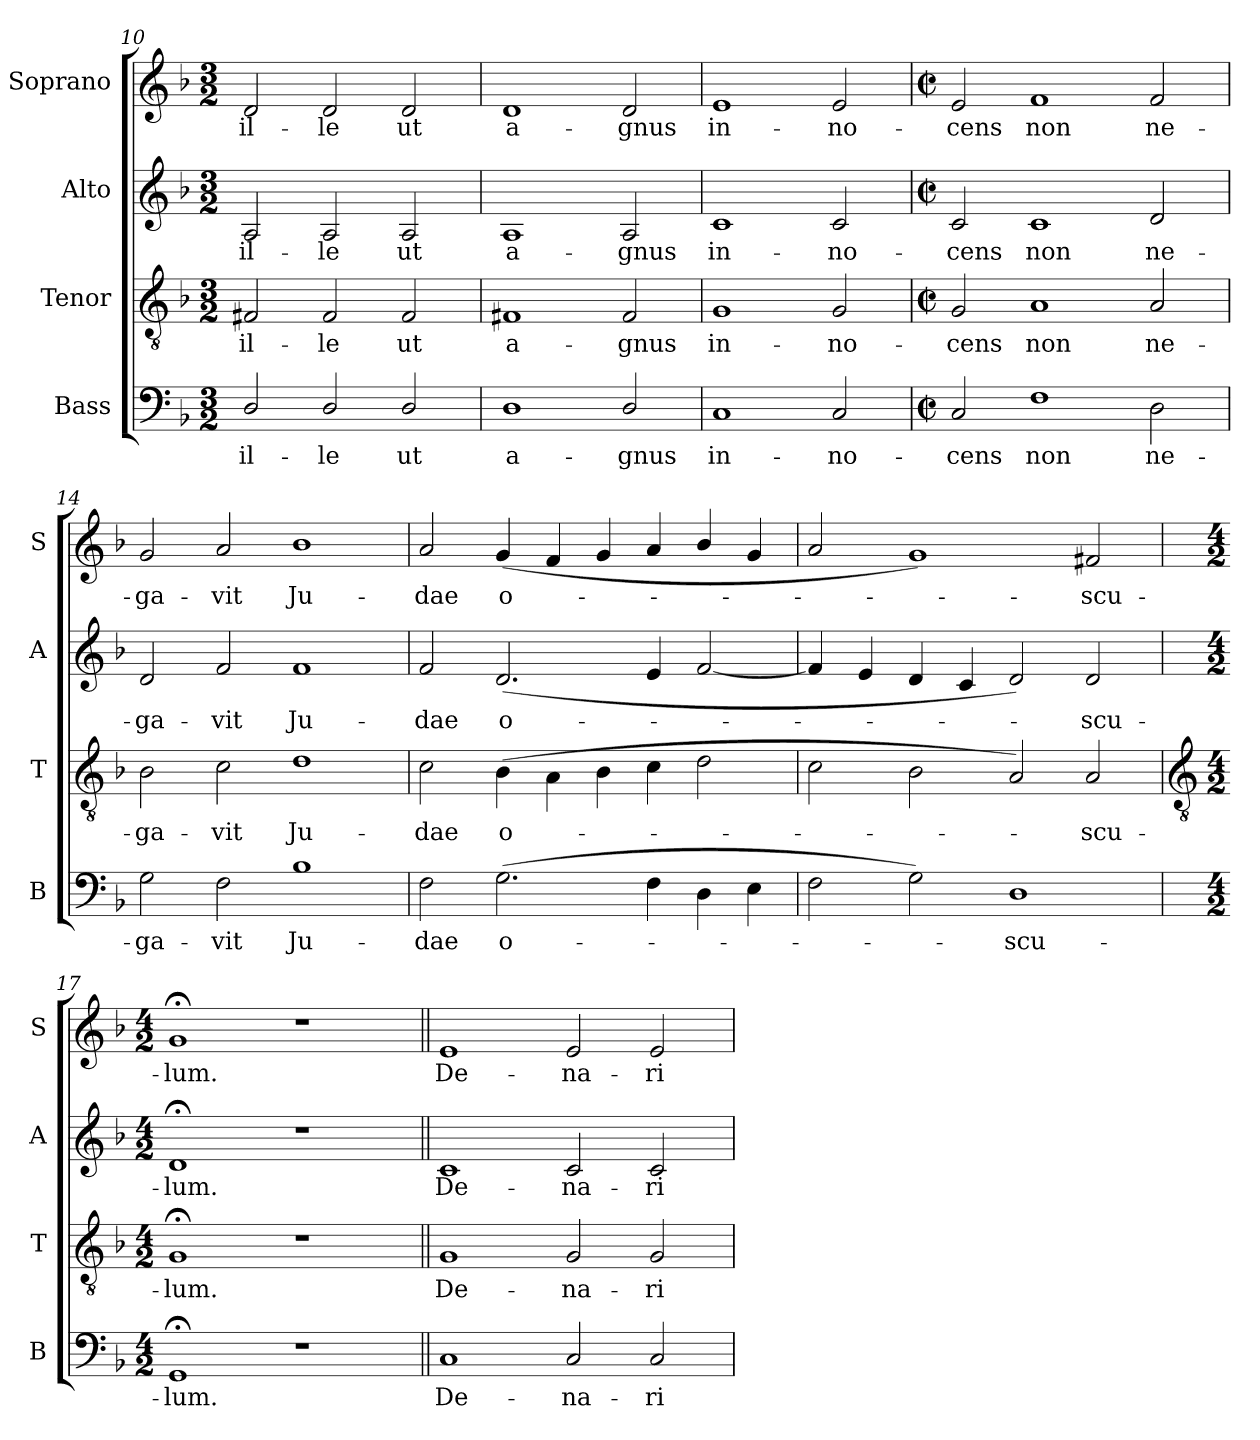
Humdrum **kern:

**kern	**text	**kern	**text	**kern	**text	**kern	**text
*part4	*part4	*part3	*part3	*part2	*part2	*part1	*part1
*staff4	*staff4	*staff3	*staff3	*staff2	*staff2	*staff1	*staff1
*I"Bass	*	*I"Tenor	*	*I"Alto	*	*I"Soprano	*
*I'B	*	*I'T	*	*I'A	*	*I'S	*
*clefF4	*	*clefGv2	*	*clefG2	*	*clefG2	*
*k[b-]	*	*k[b-]	*	*k[b-]	*	*k[b-]	*
*F:	*	*F:	*	*F:	*	*F:	*
*M3/2	*	*M3/2	*	*M3/2	*	*M3/2	*
=10	=10	=10	=10	=10	=10	=10	=10
!	!LO:LY:b	!	!LO:LY:b	!	!LO:LY:b	!	!LO:LY:b
2D/	il-	2F#X	il-	2A	il-	2d	il-
!	!LO:LY:b	!	!LO:LY:b	!	!LO:LY:b	!	!LO:LY:b
2D/	-le	2F#	-le	2A	-le	2d	-le
!	!LO:LY:b	!	!LO:LY:b	!	!LO:LY:b	!	!LO:LY:b
2D/	ut	2F#	ut	2A	ut	2d	ut
=11	=11	=11	=11	=11	=11	=11	=11
!	!LO:LY:b	!	!LO:LY:b	!	!LO:LY:b	!	!LO:LY:b
1D	a-	1F#X	a-	1A	a-	1d	a-
!	!LO:LY:b	!	!LO:LY:b	!	!LO:LY:b	!	!LO:LY:b
2D/	-gnus	2F#	-gnus	2A	-gnus	2d	-gnus
=12	=12	=12	=12	=12	=12	=12	=12
!	!LO:LY:b	!	!LO:LY:b	!	!LO:LY:b	!	!LO:LY:b
1C	in-	1G	in-	1c	in-	1e	in-
!	!LO:LY:b	!	!LO:LY:b	!	!LO:LY:b	!	!LO:LY:b
2C	-no-	2G	-no-	2c	-no-	2e	-no-
=13	=13	=13	=13	=13	=13	=13	=13
*M4/2	*	*M4/2	*	*M4/2	*	*M4/2	*
*met(c|)	*	*met(c|)	*	*met(c|)	*	*met(c|)	*
!	!LO:LY:b	!	!LO:LY:b	!	!LO:LY:b	!	!LO:LY:b
2C	-cens	2G	-cens	2c	-cens	2e	-cens
!	!LO:LY:b	!	!LO:LY:b	!	!LO:LY:b	!	!LO:LY:b
1F	non	1A	non	1c	non	1f	non
!	!LO:LY:b	!	!LO:LY:b	!	!LO:LY:b	!	!LO:LY:b
2D	ne-	2A	ne-	2d	ne-	2f	ne-
=14	=14	=14	=14	=14	=14	=14	=14
!	!LO:LY:b	!	!LO:LY:b	!	!LO:LY:b	!	!LO:LY:b
2G	-ga-	2B-	-ga-	2d	-ga-	2g	-ga-
!	!LO:LY:b	!	!LO:LY:b	!	!LO:LY:b	!	!LO:LY:b
2F	-vit	2c	-vit	2f	-vit	2a	-vit
!	!LO:LY:b	!	!LO:LY:b	!	!LO:LY:b	!	!LO:LY:b
1B-	Ju-	1d	Ju-	1f	Ju-	1b-	Ju-
=15	=15	=15	=15	=15	=15	=15	=15
!	!LO:LY:b	!	!LO:LY:b	!	!LO:LY:b	!	!LO:LY:b
2F	-dae	2c	-dae	2f	-dae	2a	-dae
!	!LO:LY:b	!	!LO:LY:b	!	!LO:LY:b	!	!LO:LY:b
(>2.G	o-	(>4B-	o-	(<2.d	o-	(<4g	o-
.	.	4A\	.	.	.	4f	.
.	.	4B-	.	.	.	4g	.
4F	.	4c	.	4e	.	4a	.
4D	.	2d	.	[2f	.	4b-/	.
4E	.	.	.	.	.	4g	.
=16	=16	=16	=16	=16	=16	=16	=16
2F	.	2c	.	4f]	.	2a	.
.	.	.	.	4e	.	.	.
2G)	.	2B-	.	4d	.	1g)	.
.	.	.	.	4c	.	.	.
!	!LO:LY:b	!	!	!	!	!	!
1D	scu-	2A)	.	2d)	.	.	.
!	!	!	!LO:LY:b	!	!LO:LY:b	!	!LO:LY:b
.	.	2A	scu-	2d	scu-	2f#X	scu-
!!LO:LB:g=z
=17	=17	=17	=17	=17	=17	=17	=17
*	*	*clefGv2	*	*	*	*	*
*M4/2	*	*M4/2	*	*M4/2	*	*M4/2	*
!	!LO:LY:b	!	!LO:LY:b	!	!LO:LY:b	!	!LO:LY:b
1GG;<	-lum.	1G;<	-lum.	1d;<	-lum.	1g;<	-lum.
1r	.	1r	.	1r	.	1r	.
=18||	=18||	=18||	=18||	=18||	=18||	=18||	=18||
!	!LO:LY:b	!	!LO:LY:b	!	!LO:LY:b	!	!LO:LY:b
1C	De-	1G	De-	1c	De-	1e	De-
!	!LO:LY:b	!	!LO:LY:b	!	!LO:LY:b	!	!LO:LY:b
2C	-na-	2G	-na-	2c	-na-	2e	-na-
!	!LO:LY:b	!	!LO:LY:b	!	!LO:LY:b	!	!LO:LY:b
2C	-ri-	2G	-ri-	2c	-ri-	2e	-ri-
=	=	=	=	=	=	=	=
*-	*-	*-	*-	*-	*-	*-	*-
